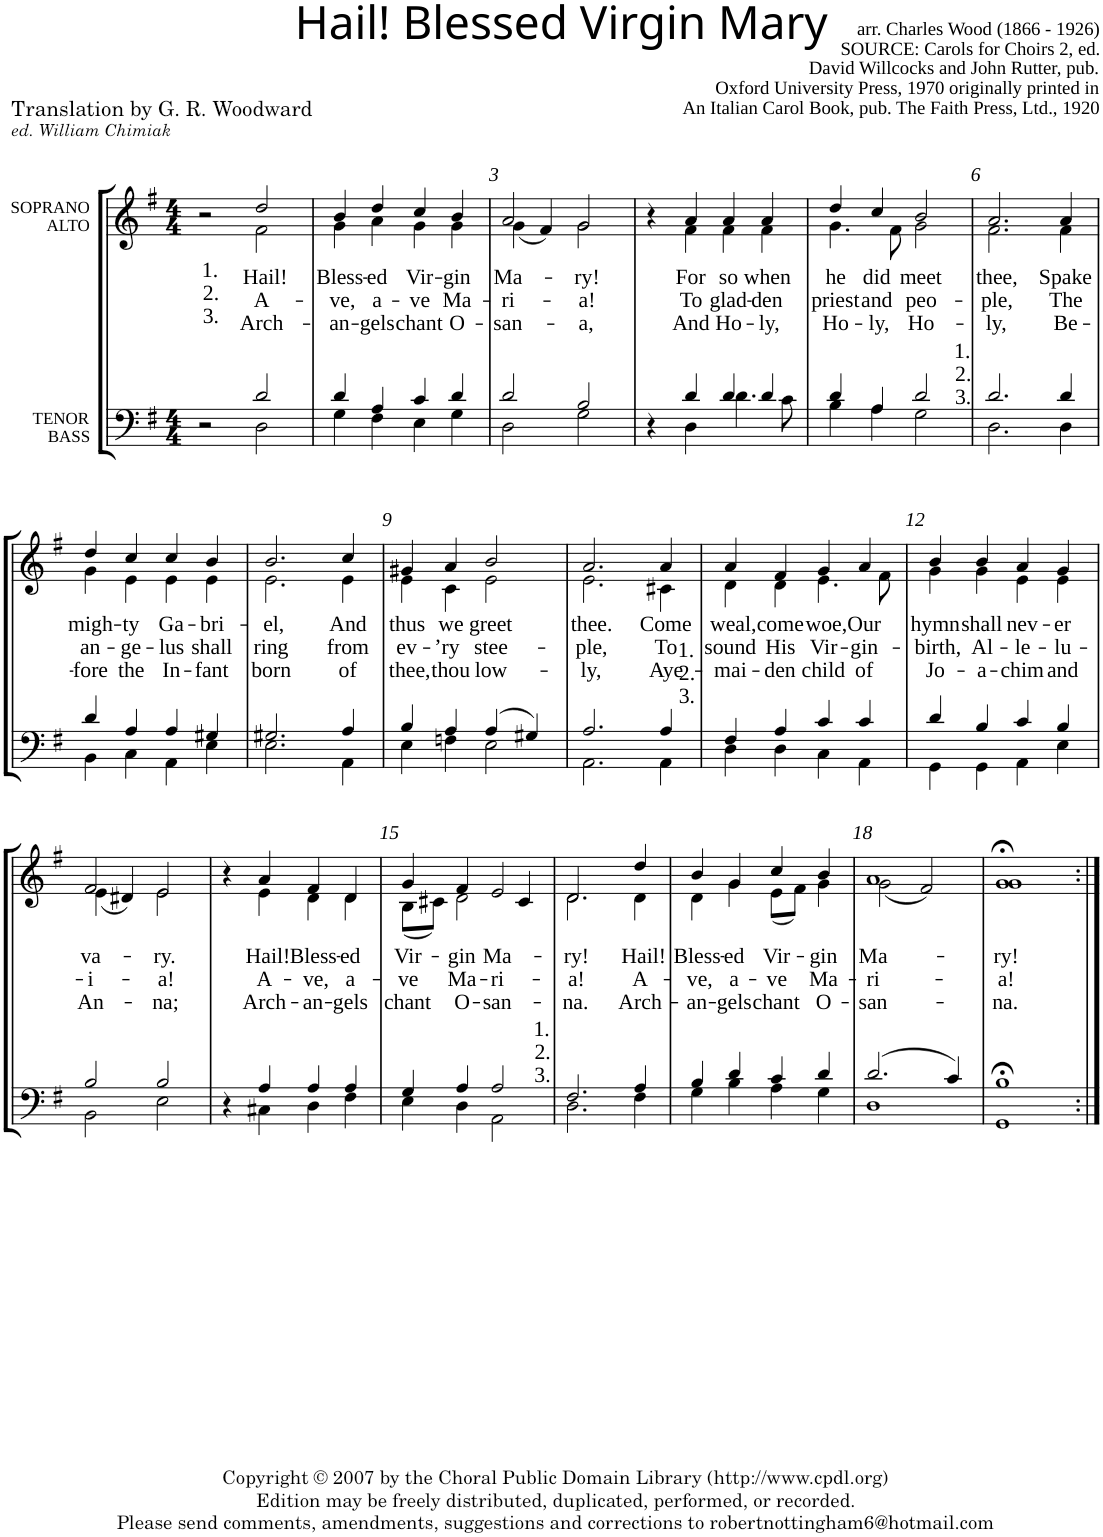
**kern	**kern	**text	**text	**text
*part2	*part1	*part1	*part1	*part1
*staff2	*staff1	*staff1	*staff1	*staff1
*I"TENOR BASS	*I"SOPRANO ALTO	*	*	*
*I'B	*	*	*	*
*clefF4	*clefG2	*	*	*
*k[f#]	*k[f#]	*	*	*
*G:	*G:	*	*	*
*M4/4	*M4/4	*	*	*
=1	=1	=1	=1	=1
*^	*^	*	*	*
!	!	!LO:TX:b:t=1.	!	!	!	!
!	!	!LO:TX:b:t=2.	!	!	!	!
!	!	!LO:TX:b:t=3.	!	!	!	!
2r	2ryy	2r	2ryy	.	.	.
!	!	!	!	!LO:LY:b	!LO:LY:b	!LO:LY:b
2d/	2D\	2dd/	2f#\	Hail!	A-	Arch-
=2	=2	=2	=2	=2	=2	=2
!	!	!	!	!LO:LY:b	!LO:LY:b	!LO:LY:b
4d/	4G\	4b/	4g\	Bless-	-ve,	-an-
!	!	!	!	!LO:LY:b	!LO:LY:b	!LO:LY:b
4A/	4F#\	4dd/	4a\	-ed	a-	-gels
!	!	!	!	!LO:LY:b	!LO:LY:b	!LO:LY:b
4c/	4E\	4cc/	4g\	Vir-	-ve	chant
!	!	!	!	!LO:LY:b	!LO:LY:b	!LO:LY:b
4d/	4G\	4b/	4g\	-gin	Ma-	O-
=3	=3	=3	=3	=3	=3	=3
!	!	!	!	!LO:LY:b	!LO:LY:b	!LO:LY:b
2d/	2D\	2a/	(4g\	Ma-	-ri-	-san-
.	.	.	4f#/)	.	.	.
!	!	!	!	!LO:LY:b	!LO:LY:b	!LO:LY:b
2B/	2G\	2g/	2g\	-ry!	-a!	-a,
=4	=4	=4	=4	=4	=4	=4
4r	4ryy	4r	4ryy	.	.	.
!	!	!	!	!LO:LY:b	!LO:LY:b	!LO:LY:b
4d/	4D\	4a/	4f#\	For	To	And
!	!	!	!	!LO:LY:b	!LO:LY:b	!LO:LY:b
4d/	4.d\	4a/	4f#\	so	glad-	Ho-
!	!	!	!	!LO:LY:b	!LO:LY:b	!LO:LY:b
4d/	.	4a/	4f#\	when	-den	-ly,
.	8c\	.	.	.	.	.
=5	=5	=5	=5	=5	=5	=5
!	!	!	!	!LO:LY:b	!LO:LY:b	!LO:LY:b
4d/	4B\	4dd/	4.g\	he	priest	Ho-
!	!	!	!	!LO:LY:b	!LO:LY:b	!LO:LY:b
4A/	4A\	4cc/	.	did	and	-ly,
.	.	.	8f#\	.	.	.
!	!	!	!	!LO:LY:b	!LO:LY:b	!LO:LY:b
2d/	2G\	2b/	2g\	meet	peo-	Ho-
=6	=6	=6	=6	=6	=6	=6
!	!	!LO:TX:b:t=1.	!	!	!	!
!	!	!LO:TX:b:t=2.	!	!	!	!
!	!	!LO:TX:b:t=3.	!	!	!	!
!	!	!	!	!LO:LY:b	!LO:LY:b	!LO:LY:b
2.d/	2.D\	2.a/	2.f#\	thee,	-ple,	-ly,
!	!	!	!	!LO:LY:b	!LO:LY:b	!LO:LY:b
4d/	4D\	4a/	4f#\	Spake	The	Be-
!!LO:LB:g=z	!!
=7	=7	=7	=7	=7	=7	=7
!	!	!	!	!LO:LY:b	!LO:LY:b	!LO:LY:b
4d/	4BB\	4dd/	4g\	migh-	an-	-fore
!	!	!	!	!LO:LY:b	!LO:LY:b	!LO:LY:b
4A/	4C\	4cc/	4e\	-ty	-ge-	the
!	!	!	!	!LO:LY:b	!LO:LY:b	!LO:LY:b
4A/	4AA\	4cc/	4e\	Ga-	-lus	In-
!	!	!	!	!LO:LY:b	!LO:LY:b	!LO:LY:b
4G#X/	4E\	4b/	4e\	-bri-	shall	-fant
=8	=8	=8	=8	=8	=8	=8
!	!	!	!	!LO:LY:b	!LO:LY:b	!LO:LY:b
2.G#X/	2.E\	2.b/	2.e\	-el,	ring	born
!	!	!	!	!LO:LY:b	!LO:LY:b	!LO:LY:b
4A/	4AA\	4cc/	4e\	And	from	of
=9	=9	=9	=9	=9	=9	=9
!	!	!	!	!LO:LY:b	!LO:LY:b	!LO:LY:b
4B/	4E\	4g#X/	4e\	thus	ev-	thee,
!	!	!	!	!LO:LY:b	!LO:LY:b	!LO:LY:b
4A/	4Fn\	4a/	4c\	we	-’ry	thou
!	!	!	!	!LO:LY:b	!LO:LY:b	!LO:LY:b
(4A/	2E\	2b/	2e\	greet	stee-	low-
4G#X/)	.	.	.	.	.	.
=10	=10	=10	=10	=10	=10	=10
!	!	!	!	!LO:LY:b	!LO:LY:b	!LO:LY:b
2.A/	2.AA\	2.a/	2.e\	thee.	-ple,	-ly,
!	!	!	!	!LO:LY:b	!LO:LY:b	!LO:LY:b
4A/	4AA\	4a/	4c#X\	Come	To	Aye-
=11	=11	=11	=11	=11	=11	=11
!	!	!LO:TX:b:t=1.	!	!	!	!
!	!	!LO:TX:b:t=2.	!	!	!	!
!	!	!LO:TX:b:t=3.	!	!	!	!
!	!	!	!	!LO:LY:b	!LO:LY:b	!LO:LY:b
4F#/	4D\	4a/	4d\	weal,	sound	-mai-
!	!	!	!	!LO:LY:b	!LO:LY:b	!LO:LY:b
4A/	4D\	4f#/	4d\	come	His	-den
!	!	!	!	!LO:LY:b	!LO:LY:b	!LO:LY:b
4c/	4C\	4g/	4.e\	woe,	Vir-	child
!	!	!	!	!LO:LY:b	!LO:LY:b	!LO:LY:b
4c/	4AA\	4a/	.	Our	-gin-	of
.	.	.	8f#\	.	.	.
=12	=12	=12	=12	=12	=12	=12
!	!	!	!	!LO:LY:b	!LO:LY:b	!LO:LY:b
4d/	4GG\	4b/	4g\	hymn	-birth,	Jo-
!	!	!	!	!LO:LY:b	!LO:LY:b	!LO:LY:b
4B/	4GG\	4b/	4g\	shall	Al-	-a-
!	!	!	!	!LO:LY:b	!LO:LY:b	!LO:LY:b
4c/	4AA\	4a/	4e\	nev-	-le-	-chim
!	!	!	!	!LO:LY:b	!LO:LY:b	!LO:LY:b
4B/	4E\	4g/	4e\	-er	-lu-	and
!!LO:LB:g=z	!!
=13	=13	=13	=13	=13	=13	=13
!	!	!	!	!LO:LY:b	!LO:LY:b	!LO:LY:b
2B/	2BB\	2f#/	(4e\	va-	-i-	An-
.	.	.	4d#X/)	.	.	.
!	!	!	!	!LO:LY:b	!LO:LY:b	!LO:LY:b
2B/	2E\	2e/	2e\	-ry.	-a!	-na;
=14	=14	=14	=14	=14	=14	=14
4r	4ryy	4r	4ryy	.	.	.
!	!	!	!	!LO:LY:b	!LO:LY:b	!LO:LY:b
4A/	4C#X\	4a/	4e\	Hail!	A-	Arch-
!	!	!	!	!LO:LY:b	!LO:LY:b	!LO:LY:b
4A/	4D\	4f#/	4d\	Bless-	-ve,	-an-
!	!	!	!	!LO:LY:b	!LO:LY:b	!LO:LY:b
4A/	4F#\	4d/	4d\	-ed	a-	-gels
=15	=15	=15	=15	=15	=15	=15
!	!	!	!	!LO:LY:b	!LO:LY:b	!LO:LY:b
4G/	4E\	4g/	(8B\L	Vir-	-ve	chant
.	.	.	8c#X\J)	.	.	.
!	!	!	!	!LO:LY:b	!LO:LY:b	!LO:LY:b
4A/	4D\	4f#/	2d\	-gin	Ma-	O-
!	!	!	!	!LO:LY:b	!LO:LY:b	!LO:LY:b
2A/	2AA\	2e/	.	Ma-	-ri-	-san-
.	.	.	4c#/	.	.	.
=16	=16	=16	=16	=16	=16	=16
!	!	!LO:TX:b:t=1.	!	!	!	!
!	!	!LO:TX:b:t=2.	!	!	!	!
!	!	!LO:TX:b:t=3.	!	!	!	!
!	!	!	!	!LO:LY:b	!LO:LY:b	!LO:LY:b
2.F#/	2.D\	2.d/	2.d\	-ry!	-a!	-na.
!	!	!	!	!LO:LY:b	!LO:LY:b	!LO:LY:b
4A/	4F#\	4dd/	4d\	Hail!	A-	Arch-
=17	=17	=17	=17	=17	=17	=17
!	!	!	!	!LO:LY:b	!LO:LY:b	!LO:LY:b
4B/	4G\	4b/	4d\	Bless-	-ve,	-an-
!	!	!	!	!LO:LY:b	!LO:LY:b	!LO:LY:b
4d/	4B\	4g/	4g\	-ed	a-	-gels
!	!	!	!	!LO:LY:b	!LO:LY:b	!LO:LY:b
4c/	4A\	4cc/	(8e\L	Vir-	-ve	chant
.	.	.	8f#\J)	.	.	.
!	!	!	!	!LO:LY:b	!LO:LY:b	!LO:LY:b
4d/	4G\	4b/	4g\	-gin	Ma-	O-
=18	=18	=18	=18	=18	=18	=18
!	!	!	!	!LO:LY:b	!LO:LY:b	!LO:LY:b
(2.d/	1D	1a	(2g\	Ma-	-ri-	-san-
.	.	.	2f#/)	.	.	.
4c/)	.	.	.	.	.	.
*	*	*v	*v	*	*	*
=19	=19	=19	=19	=19	=19
!	!	!	!LO:LY:b	!LO:LY:b	!LO:LY:b
1B	1GG;<	1g;< 1g;<	-ry!	-a!	-na.
*v	*v	*	*	*	*
=:|!	=:|!	=:|!	=:|!	=:|!
*-	*-	*-	*-	*-
